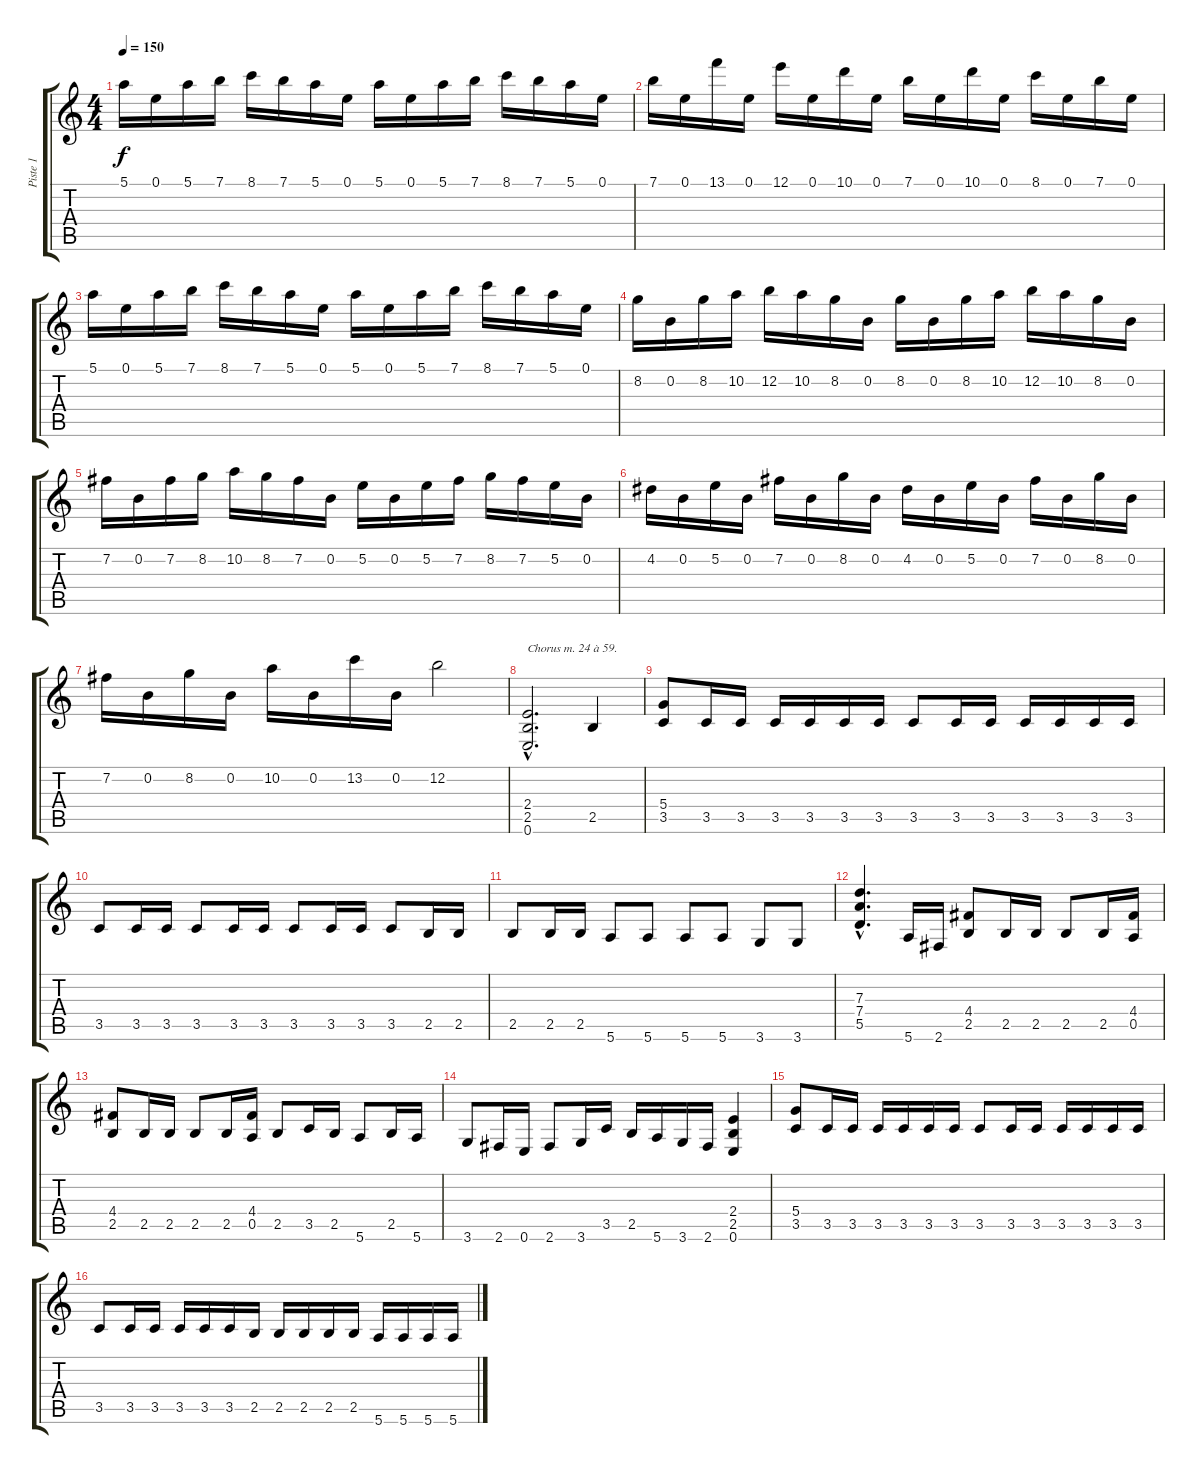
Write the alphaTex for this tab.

\track ("Piste 1" "Piste 1") {instrument distortionguitar}
\staff {score tabs}
\tuning (E4 B3 G3 D3 A2 E2) {hide}
\ts (4 4)
\tempo 150
\clef g2
\ks c
5.1.16{dy f} 0.1.16 5.1.16 7.1.16 8.1.16 7.1.16 5.1.16 0.1.16 5.1.16 0.1.16 5.1.16 7.1.16 8.1.16 7.1.16 5.1.16 0.1.16 |
7.1.16 0.1.16 13.1.16 0.1.16 12.1.16 0.1.16 10.1.16 0.1.16 7.1.16 0.1.16 10.1.16 0.1.16 8.1.16 0.1.16 7.1.16 0.1.16 |
5.1.16 0.1.16 5.1.16 7.1.16 8.1.16 7.1.16 5.1.16 0.1.16 5.1.16 0.1.16 5.1.16 7.1.16 8.1.16 7.1.16 5.1.16 0.1.16 |
8.2.16 0.2.16 8.2.16 10.2.16 12.2.16 10.2.16 8.2.16 0.2.16 8.2.16 0.2.16 8.2.16 10.2.16 12.2.16 10.2.16 8.2.16 0.2.16 |
7.2.16 0.2.16 7.2.16 8.2.16 10.2.16 8.2.16 7.2.16 0.2.16 5.2.16 0.2.16 5.2.16 7.2.16 8.2.16 7.2.16 5.2.16 0.2.16 |
4.2.16 0.2.16 5.2.16 0.2.16 7.2.16 0.2.16 8.2.16 0.2.16 4.2.16 0.2.16 5.2.16 0.2.16 7.2.16 0.2.16 8.2.16 0.2.16 |
7.2.16 0.2.16 8.2.16 0.2.16 10.2.16 0.2.16 13.2.16 0.2.16 12.2.2 |
(2.4{hac} 2.5{hac} 0.6{hac}).2{d txt "Chorus m. 24 à 59."} 2.5.4 |
(5.4 3.5).8 3.5.16 3.5.16 3.5.16 3.5.16 3.5.16 3.5.16 3.5.8 3.5.16 3.5.16 3.5.16 3.5.16 3.5.16 3.5.16 |
3.5.8 3.5.16 3.5.16 3.5.8 3.5.16 3.5.16 3.5.8 3.5.16 3.5.16 3.5.8 2.5.16 2.5.16 |
2.5.8 2.5.16 2.5.16 5.6.8 5.6.8 5.6.8 5.6.8 3.6.8 3.6.8 |
(7.3{hac} 7.4{hac} 5.5{hac}).4{d} 5.6.16 2.6.16 (4.4 2.5).8 2.5.16 2.5.16 2.5.8 2.5.16 (4.4 0.5).16 |
(4.4 2.5).8 2.5.16 2.5.16 2.5.8 2.5.16 (4.4 0.5).16 2.5.8 3.5.16 2.5.16 5.6.8 2.5.16 5.6.16 |
3.6.8 2.6.16 0.6.16 2.6.8 3.6.16 3.5.16 2.5.16 5.6.16 3.6.16 2.6.16 (2.4 2.5 0.6).4 |
(5.4 3.5).8 3.5.16 3.5.16 3.5.16 3.5.16 3.5.16 3.5.16 3.5.8 3.5.16 3.5.16 3.5.16 3.5.16 3.5.16 3.5.16 |
3.5.8 3.5.16 3.5.16 3.5.16 3.5.16 3.5.16 2.5.16 2.5.16 2.5.16 2.5.16 2.5.16 5.6.16 5.6.16 5.6.16 5.6.16
